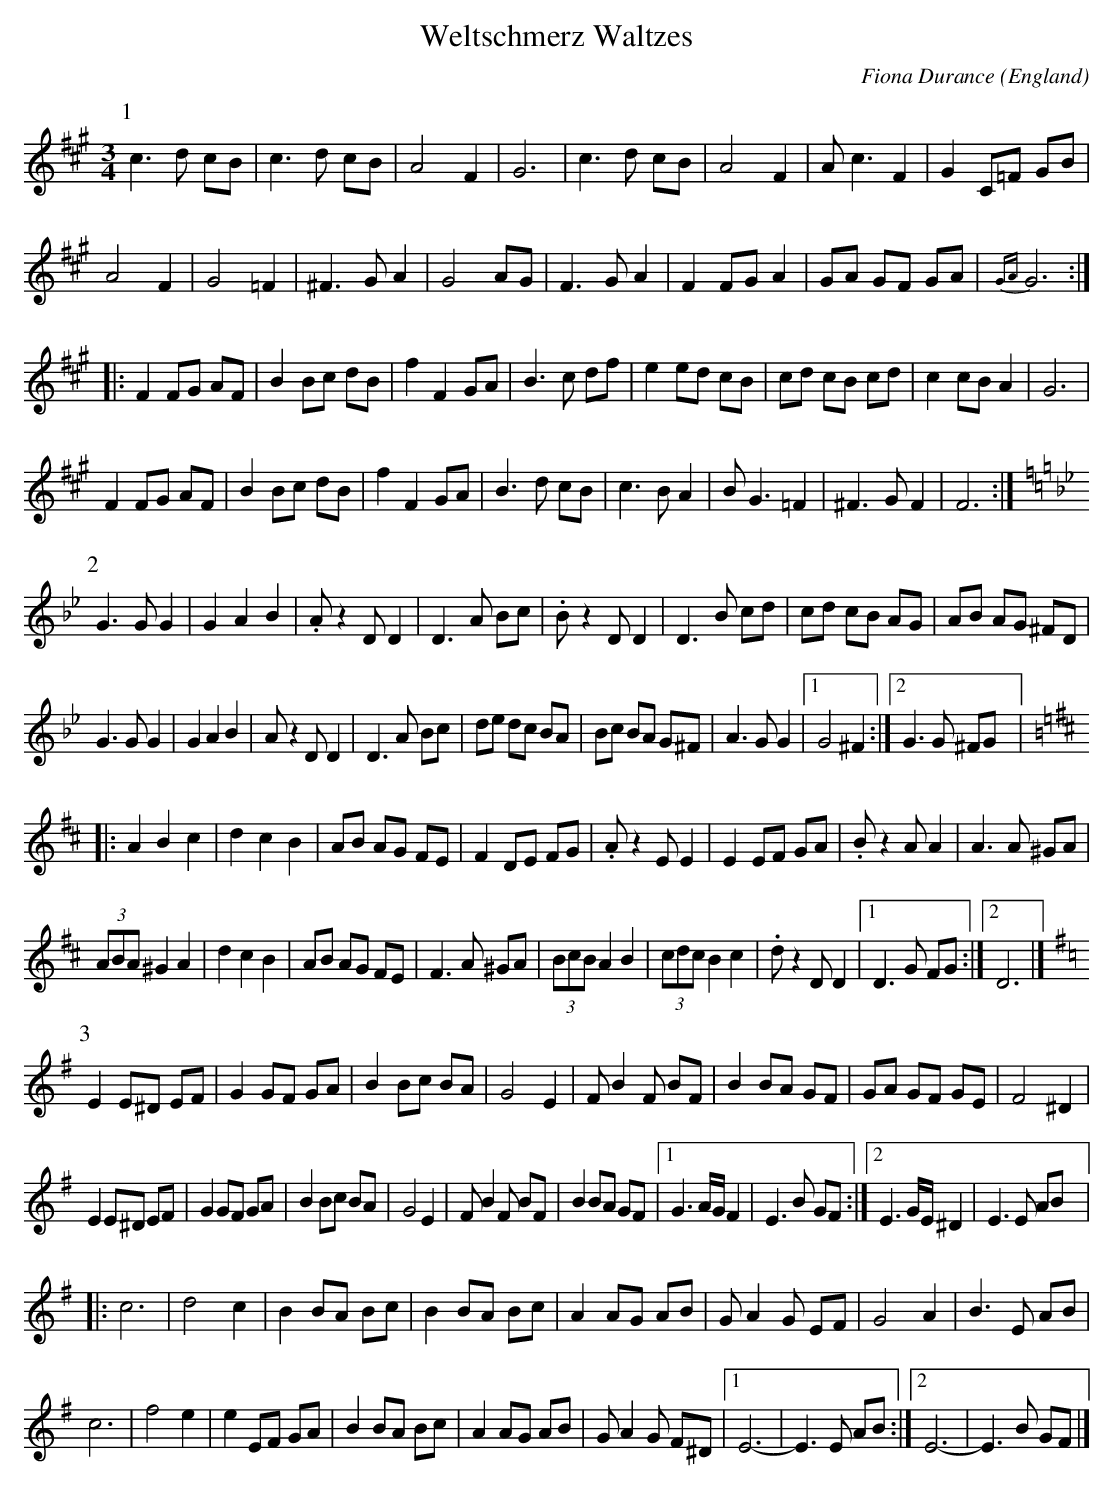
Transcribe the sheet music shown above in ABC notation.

X:1
T:Weltschmerz Waltzes
C:Fiona Durance
M:3/4
O:England
K:A major
P:1
c3d cB | c3d cB| A4 F2 | G6 |\
c3d cB | A4 F2 | Ac3 F2 | G2 C=F GB |
A4 F2 | G4 =F2 | ^F3G A2 | G4 AG |\
F3G A2 | F2 FG A2 | GA GF GA | {GA}G6 ::
F2 FG AF | B2 Bc dB | f2 F2 GA | B3c df |\
e2 ed cB | cd cB cd | c2 cB A2 | G6 |
F2 FG AF | B2 Bc dB | f2 F2 GA | B3d cB | \
c3B A2 | BG3 =F2 | ^F3G F2 | F6 :|
P:2
K:Gm
G3G G2 | G2 A2 B2 | .A z2D D2 | D3A Bc | \
.B z2 D D2 | D3B cd | cd cB AG | AB AG ^FD |
G3G G2 | G2 A2 B2 | A z2D D2 | D3A Bc | \
de dc BA | Bc BA G^F | A3G G2 |1 G4 ^F2 :|2 G3G ^FG \
[K:D] \
|:
A2 B2 c2 | d2 c2 B2 | AB AG FE | F2 DE FG |\
.A z2E E2 | E2 EF GA | .B z2A A2 | A3A ^GA |
(3ABA ^G2 A2 | d2 c2 B2 | AB AG FE | F3A ^GA | \
(3BcB A2 B2 | (3cdc B2 c2 | .d z2D D2 |1 D3G FG :|2 D6 |]
P:3
K:Em
E2 E^D EF | G2 GF GA | B2 Bc BA | G4 E2 |\
FB2F BF | B2 BA GF | GA GF GE | F4 ^D2 |
E2 E^D EF | G2 GF GA | B2 Bc BA |G4 E2 |\
FB2F BF | B2 BA GF |1 G3A/G/ F2 | E3B GF :|2 E3 G/E/ ^D2 | E3E AB|:
c6 | d4 c2 | B2 BA Bc | B2 BA Bc |\
A2 AG AB | GA2G EF | G4 A2 | B3E AB |
c6 | f4 e2 |\
e2 EF GA | B2 BA Bc |\
A2 AG AB | GA2G F^D |1 E6 - | E3E AB :|2 E6 - | E3B GF |]
